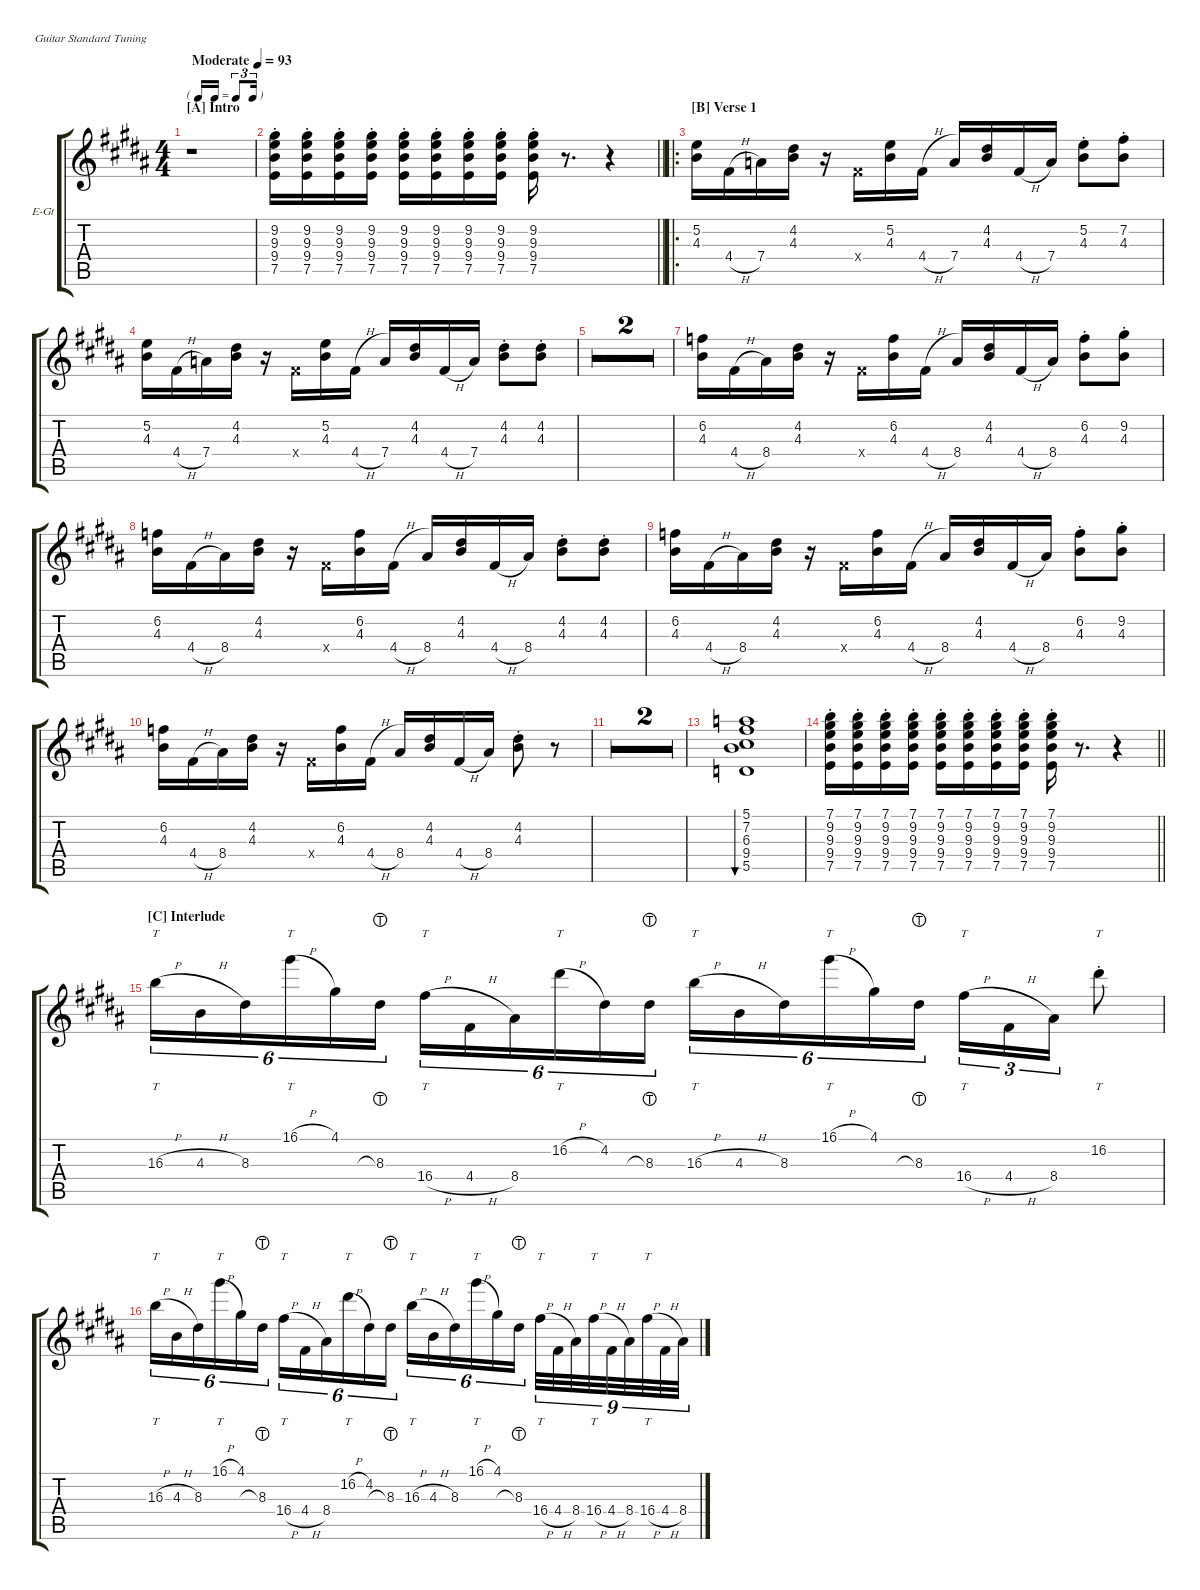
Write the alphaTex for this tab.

\hideDynamics
\bracketExtendMode groupsimilarinstruments
\firstSystemTrackNameOrientation horizontal
\otherSystemsTrackNameOrientation horizontal
\track ("ean L" "E-Gt") {multiBarRest instrument electricguitarclean}
\staff {score tabs}
\tuning (E4 B3 G3 D3 A2 E2)
\ts (4 4)
\beaming (8 2 2 2 2)
\tf triplet16th
\section ("A" "Intro")
\tempo (93 "Moderate")
\clef g2
\ks b
r.1{dy f instrument electricguitarclean} |
\barLineRight lightlight
(9.2{st acc #} 9.3{st acc forcenatural} 9.4{st acc forcenatural} 7.5{st acc forcenatural}).16 (9.2{st acc #} 9.3{st acc forcenatural} 9.4{st acc forcenatural} 7.5{st acc forcenatural}).16 (9.2{st acc #} 9.3{st acc forcenatural} 9.4{st acc forcenatural} 7.5{st acc forcenatural}).16 (9.2{st acc #} 9.3{st acc forcenatural} 9.4{st acc forcenatural} 7.5{st acc forcenatural}).16 (9.2{st acc #} 9.3{st acc forcenatural} 9.4{st acc forcenatural} 7.5{st acc forcenatural}).16 (9.2{st acc #} 9.3{st acc forcenatural} 9.4{st acc forcenatural} 7.5{st acc forcenatural}).16 (9.2{st acc #} 9.3{st acc forcenatural} 9.4{st acc forcenatural} 7.5{st acc forcenatural}).16 (9.2{st acc #} 9.3{st acc forcenatural} 9.4{st acc forcenatural} 7.5{st acc forcenatural}).16 (9.2{st acc #} 9.3{st acc forcenatural} 9.4{st acc forcenatural} 7.5{st acc forcenatural}).16 r.8{d} r.4 |
\ro
\section ("B" "Verse 1")
(5.2{acc forcenatural} 4.3{acc forcenatural}).16 4.4{h acc #}.16 7.4{acc forcenatural}.16 (4.2{acc #} 4.3{acc forcenatural}).16 r.16 4.4{x acc #}.16 (5.2{acc forcenatural} 4.3{acc forcenatural}).16 4.4{h acc #}.16 7.4{acc forcenatural}.16 (4.2{acc #} 4.3{acc forcenatural}).16 4.4{h acc #}.16 7.4{acc forcenatural}.16 (5.2{st acc forcenatural} 4.3{st acc forcenatural}).8 (7.2{st acc #} 4.3{st acc forcenatural}).8 |
(5.2{acc forcenatural} 4.3{acc forcenatural}).16 4.4{h acc #}.16 7.4{acc forcenatural}.16 (4.2{acc #} 4.3{acc forcenatural}).16 r.16 4.4{x acc #}.16 (5.2{acc forcenatural} 4.3{acc forcenatural}).16 4.4{h acc #}.16 7.4{acc forcenatural}.16 (4.2{acc #} 4.3{acc forcenatural}).16 4.4{h acc #}.16 7.4{acc forcenatural}.16 (4.2{st acc #} 4.3{st acc forcenatural}).8 (4.2{st acc #} 4.3{st acc forcenatural}).8 |
\simile firstofdouble
|
\simile secondofdouble
|
\simile none
(6.2{acc forcenatural} 4.3{acc forcenatural}).16 4.4{h acc #}.16 8.4{acc #}.16 (4.2{acc #} 4.3{acc forcenatural}).16 r.16 4.4{x acc #}.16 (6.2{acc forcenatural} 4.3{acc forcenatural}).16 4.4{h acc #}.16 8.4{acc #}.16 (4.2{acc #} 4.3{acc forcenatural}).16 4.4{h acc #}.16 8.4{acc #}.16 (6.2{st acc forcenatural} 4.3{st acc forcenatural}).8 (9.2{st acc #} 4.3{st acc forcenatural}).8 |
(6.2{acc forcenatural} 4.3{acc forcenatural}).16 4.4{h acc #}.16 8.4{acc #}.16 (4.2{acc #} 4.3{acc forcenatural}).16 r.16 4.4{x acc #}.16 (6.2{acc forcenatural} 4.3{acc forcenatural}).16 4.4{h acc #}.16 8.4{acc #}.16 (4.2{acc #} 4.3{acc forcenatural}).16 4.4{h acc #}.16 8.4{acc #}.16 (4.2{st acc #} 4.3{st acc forcenatural}).8 (4.2{st acc #} 4.3{st acc forcenatural}).8 |
(6.2{acc forcenatural} 4.3{acc forcenatural}).16 4.4{h acc #}.16 8.4{acc #}.16 (4.2{acc #} 4.3{acc forcenatural}).16 r.16 4.4{x acc #}.16 (6.2{acc forcenatural} 4.3{acc forcenatural}).16 4.4{h acc #}.16 8.4{acc #}.16 (4.2{acc #} 4.3{acc forcenatural}).16 4.4{h acc #}.16 8.4{acc #}.16 (6.2{st acc forcenatural} 4.3{st acc forcenatural}).8 (9.2{st acc #} 4.3{st acc forcenatural}).8 |
(6.2{acc forcenatural} 4.3{acc forcenatural}).16 4.4{h acc #}.16 8.4{acc #}.16 (4.2{acc #} 4.3{acc forcenatural}).16 r.16 4.4{x acc #}.16 (6.2{acc forcenatural} 4.3{acc forcenatural}).16 4.4{h acc #}.16 8.4{acc #}.16 (4.2{acc #} 4.3{acc forcenatural}).16 4.4{h acc #}.16 8.4{acc #}.16 (4.2{st acc #} 4.3{st acc forcenatural}).8 r.8 |
|
|
(5.1{acc forcenatural} 7.2{acc #} 6.3{acc #} 9.4{acc forcenatural} 5.5{acc forcenatural}).1{bu 141 dy mp} |
\barLineRight lightlight
(7.5{st acc forcenatural} 9.4{st acc forcenatural} 9.3{st acc forcenatural} 9.2{st acc #} 7.1{st acc forcenatural}).16 (7.5{st acc forcenatural} 9.4{st acc forcenatural} 9.3{st acc forcenatural} 9.2{st acc #} 7.1{st acc forcenatural}).16 (7.5{st acc forcenatural} 9.4{st acc forcenatural} 9.3{st acc forcenatural} 9.2{st acc #} 7.1{st acc forcenatural}).16 (7.5{st acc forcenatural} 9.4{st acc forcenatural} 9.3{st acc forcenatural} 9.2{st acc #} 7.1{st acc forcenatural}).16 (7.5{st acc forcenatural} 9.4{st acc forcenatural} 9.3{st acc forcenatural} 9.2{st acc #} 7.1{st acc forcenatural}).16 (7.5{st acc forcenatural} 9.4{st acc forcenatural} 9.3{st acc forcenatural} 9.2{st acc #} 7.1{st acc forcenatural}).16 (7.5{st acc forcenatural} 9.4{st acc forcenatural} 9.3{st acc forcenatural} 9.2{st acc #} 7.1{st acc forcenatural}).16 (7.5{st acc forcenatural} 9.4{st acc forcenatural} 9.3{st acc forcenatural} 9.2{st acc #} 7.1{st acc forcenatural}).16 (7.5{st acc forcenatural} 9.4{st acc forcenatural} 9.3{st acc forcenatural} 9.2{st acc #} 7.1{st acc forcenatural}).16 r.8{d} r.4 |
\section ("C" "Interlude")
16.3{h acc forcenatural}.16{tt tu (6 4) dy ff} 4.3{h acc forcenatural}.16{tu (6 4)} 8.3{acc #}.16{tu (6 4)} 16.1{h acc #}.16{tt tu (6 4)} 4.1{acc #}.16{tu (6 4)} 8.3{lht acc #}.16{tu (6 4)} 16.4{h acc #}.16{tt tu (6 4)} 4.4{h acc #}.16{tu (6 4)} 8.4{acc #}.16{tu (6 4)} 16.2{h acc #}.16{tt tu (6 4)} 4.2{acc #}.16{tu (6 4)} 8.3{lht acc #}.16{tu (6 4)} 16.3{h acc forcenatural}.16{tt tu (6 4)} 4.3{h acc forcenatural}.16{tu (6 4)} 8.3{acc #}.16{tu (6 4)} 16.1{h acc #}.16{tt tu (6 4)} 4.1{acc #}.16{tu (6 4)} 8.3{lht acc #}.16{tu (6 4)} 16.4{h acc #}.16{tt tu (3 2)} 4.4{h acc #}.16{tu (3 2)} 8.4{acc #}.16{tu (3 2)} 16.2{st acc #}.8{tt} |
16.3{h acc forcenatural}.16{tt tu (6 4)} 4.3{h acc forcenatural}.16{tu (6 4)} 8.3{acc #}.16{tu (6 4)} 16.1{h acc #}.16{tt tu (6 4)} 4.1{acc #}.16{tu (6 4)} 8.3{lht acc #}.16{tu (6 4)} 16.4{h acc #}.16{tt tu (6 4)} 4.4{h acc #}.16{tu (6 4)} 8.4{acc #}.16{tu (6 4)} 16.2{h acc #}.16{tt tu (6 4)} 4.2{acc #}.16{tu (6 4)} 8.3{lht acc #}.16{tu (6 4)} 16.3{h acc forcenatural}.16{tt tu (6 4)} 4.3{h acc forcenatural}.16{tu (6 4)} 8.3{acc #}.16{tu (6 4)} 16.1{h acc #}.16{tt tu (6 4)} 4.1{acc #}.16{tu (6 4)} 8.3{lht acc #}.16{tu (6 4)} 16.4{h acc #}.32{tt tu (9 8)} 4.4{h acc #}.32{tu (9 8)} 8.4{acc #}.32{tu (9 8)} 16.4{h acc #}.32{tt tu (9 8)} 4.4{h acc #}.32{tu (9 8)} 8.4{acc #}.32{tu (9 8)} 16.4{h acc #}.32{tt tu (9 8)} 4.4{h acc #}.32{tu (9 8)} 8.4{acc #}.32{tu (9 8)}
